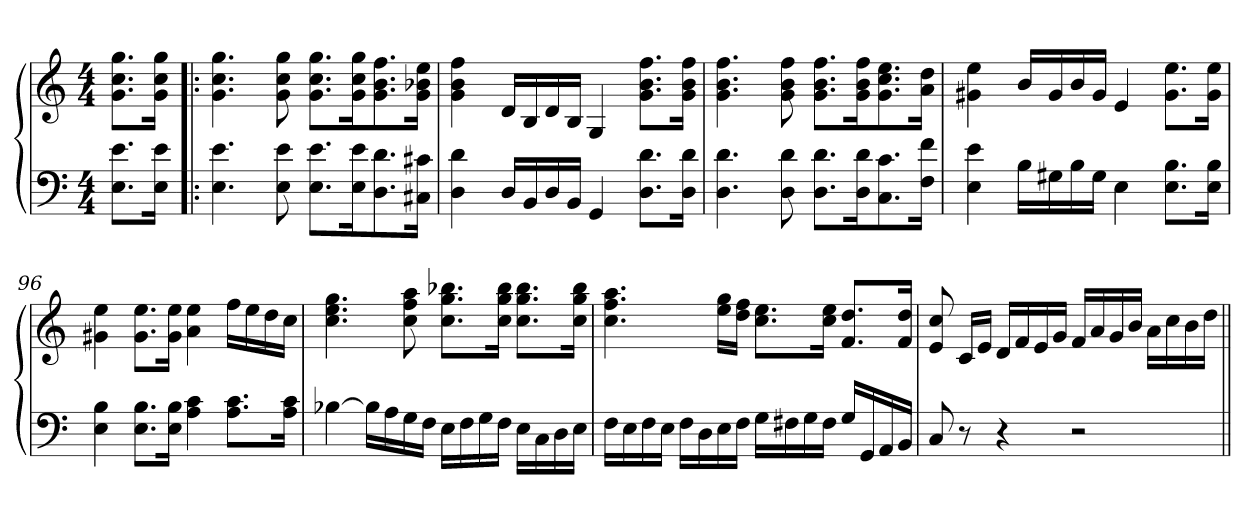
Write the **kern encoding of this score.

**kern	**kern
*part1	*part1
*staff2	*staff1
*clefF4	*clefG2
*k[]	*k[]
*C:	*C:
*M4/4	*M4/4
=	=
8.E 8.eL	8.g 8.cc 8.ggL
16E 16eJk	16g 16cc 16ggJk
=92!|:	=92!|:
4.E 4.e	4.g 4.cc 4.gg
8E 8e	8g 8cc 8gg
8.E 8.eL	8.g 8.cc 8.ggL
16E 16eK	16g 16cc 16ggK
8.D 8.d	8.g 8.b 8.ff
16C#X 16c#XJk	16g 16b-X 16eeJk
=93	=93
4D 4d	4g 4b 4ff
16DLL	16dLL
16BB	16B
16D	16d
16BBJJ	16BJJ
4GG	4G
8.D 8.dL	8.g 8.b 8.ffL
16D 16dJk	16g 16b 16ffJk
=94	=94
4.D 4.d	4.g 4.b 4.ff
8D 8d	8g 8b 8ff
8.D 8.dL	8.g 8.b 8.ffL
16D 16dK	16g 16b 16ffK
8.C 8.c	8.g 8.cc 8.ee
16F 16fJk	16a 16ddJk
=95	=95
4E 4e	4g#X 4ee
16BLL	16bLL
16G#X	16g#
16B	16b
16G#JJ	16g#JJ
4E	4e
8.E 8.BL	8.g# 8.eeL
16E 16BJk	16g# 16eeJk
=96	=96
4E 4B	4g#X 4ee
8.E 8.BL	8.g# 8.eeL
16E 16BJk	16g# 16eeJk
4A 4c	4a 4ee
8.A 8.cL	16ffLL
.	16ee
.	16dd
16A 16cJk	16ccJJ
=97	=97
[4B-X	4.cc 4.ee 4.gg
16B-LL]	.
16A	.
16G	8cc 8ff 8aa
16FJJ	.
16ELL	8.cc 8.gg 8.bb-XL
16F	.
16G	.
16FJJ	16cc 16gg 16bb-Jk
16ELL	8.cc 8.gg 8.bb-L
16C	.
16D	.
16EJJ	16cc 16gg 16bb-Jk
=98	=98
16FLL	4.cc 4.ff 4.aa
16E	.
16F	.
16EJJ	.
16FLL	.
16D	.
16E	16ee 16ggLL
16FJJ	16dd 16ffJJ
16GLL	8.cc 8.eeL
16F#X	.
16G	.
16F#JJ	16cc 16eeJk
16GLL	8.f 8.ddL
16GG	.
16AA	.
16BBJJ	16f 16ddJk
=99	=99
8C	8e 8cc
8r	16cLL
.	16eJJ
4r	16dLL
.	16f
.	16e
.	16gJJ
2r	16fLL
.	16a
.	16g
.	16bJJ
.	16aLL
.	16cc
.	16b
.	16ddJJ
=||	=||
*-	*-
